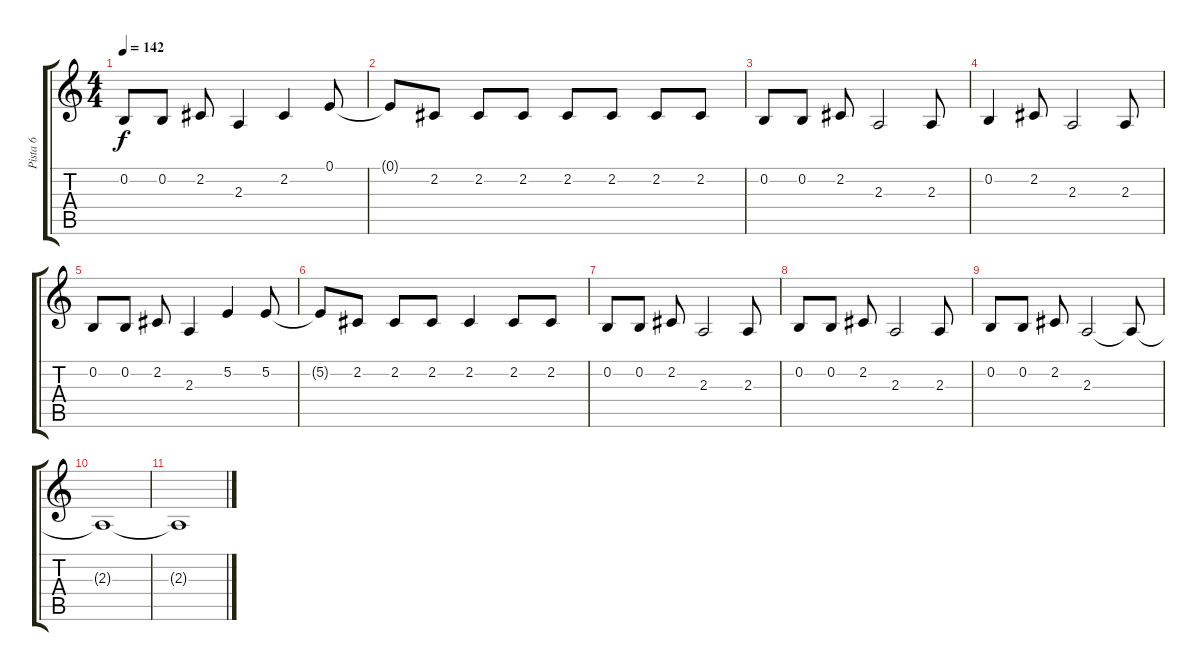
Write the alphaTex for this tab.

\track ("Pista 6" "Pista 6") {instrument electricgrandpiano}
\staff {score tabs}
\tuning (E4 B3 G3 D3 A2 E2) {hide}
\ts (4 4)
\tempo 142
\clef g2
\ks c
0.2.8{dy f} 0.2.8 2.2.8 2.3.4 2.2.4 0.1.8 |
0.1{t}.8 2.2.8 2.2.8 2.2.8 2.2.8 2.2.8 2.2.8 2.2.8 |
0.2.8 0.2.8 2.2.8 2.3.2 2.3.8 |
0.2.4 2.2.8 2.3.2 2.3.8 |
0.2.8 0.2.8 2.2.8 2.3.4 5.2.4 5.2.8 |
5.2{t}.8 2.2.8 2.2.8 2.2.8 2.2.4 2.2.8 2.2.8 |
0.2.8 0.2.8 2.2.8 2.3.2 2.3.8 |
0.2.8 0.2.8 2.2.8 2.3.2 2.3.8 |
0.2.8 0.2.8 2.2.8 2.3.2 2.3{t}.8 |
2.3{t}.1 |
2.3{t}.1
